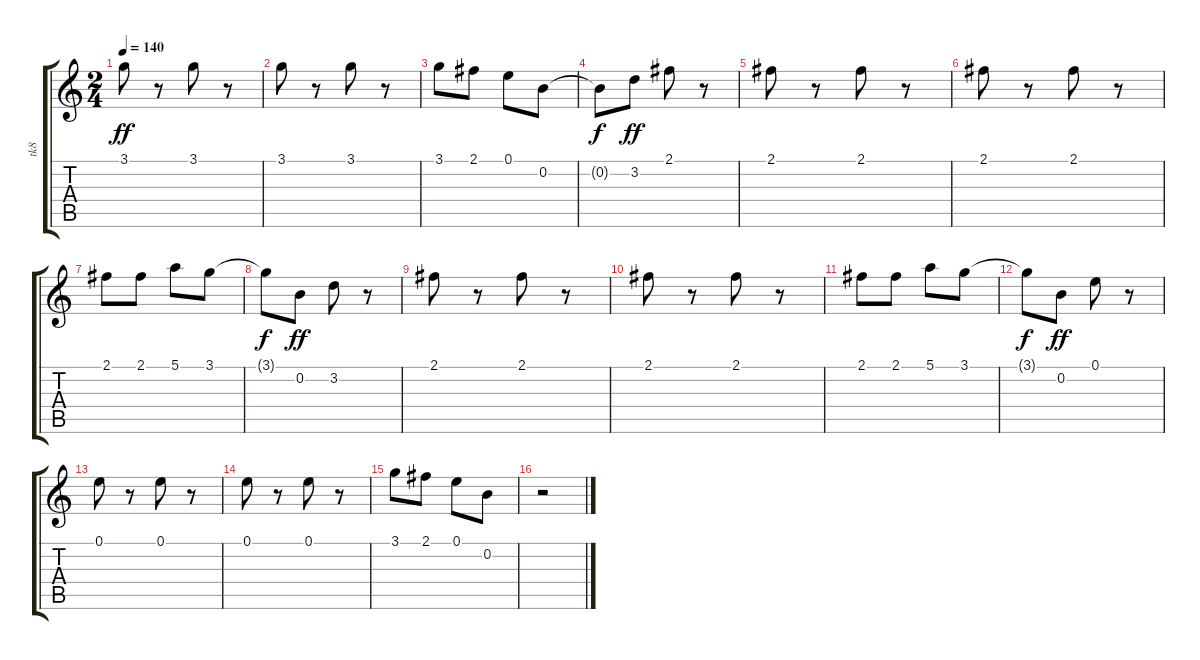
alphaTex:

\track ("tk8" "tk8") {instrument distortionguitar}
\staff {score tabs}
\tuning (E4 B3 G3 D3 A2 E2) {hide}
\ts (2 4)
\tempo 140
\clef g2
\ks c
3.1.8{dy ff} r.8 3.1.8 r.8 |
3.1.8 r.8 3.1.8 r.8 |
3.1.8 2.1.8 0.1.8 0.2.8 |
0.2{t}.8{dy f} 3.2.8{dy ff} 2.1.8 r.8 |
2.1.8 r.8 2.1.8 r.8 |
2.1.8 r.8 2.1.8 r.8 |
2.1.8 2.1.8 5.1.8 3.1.8 |
3.1{t}.8{dy f} 0.2.8{dy ff} 3.2.8 r.8 |
2.1.8 r.8 2.1.8 r.8 |
2.1.8 r.8 2.1.8 r.8 |
2.1.8 2.1.8 5.1.8 3.1.8 |
3.1{t}.8{dy f} 0.2.8{dy ff} 0.1.8 r.8 |
0.1.8 r.8 0.1.8 r.8 |
0.1.8 r.8 0.1.8 r.8 |
3.1.8 2.1.8 0.1.8 0.2.8 |
r.2
